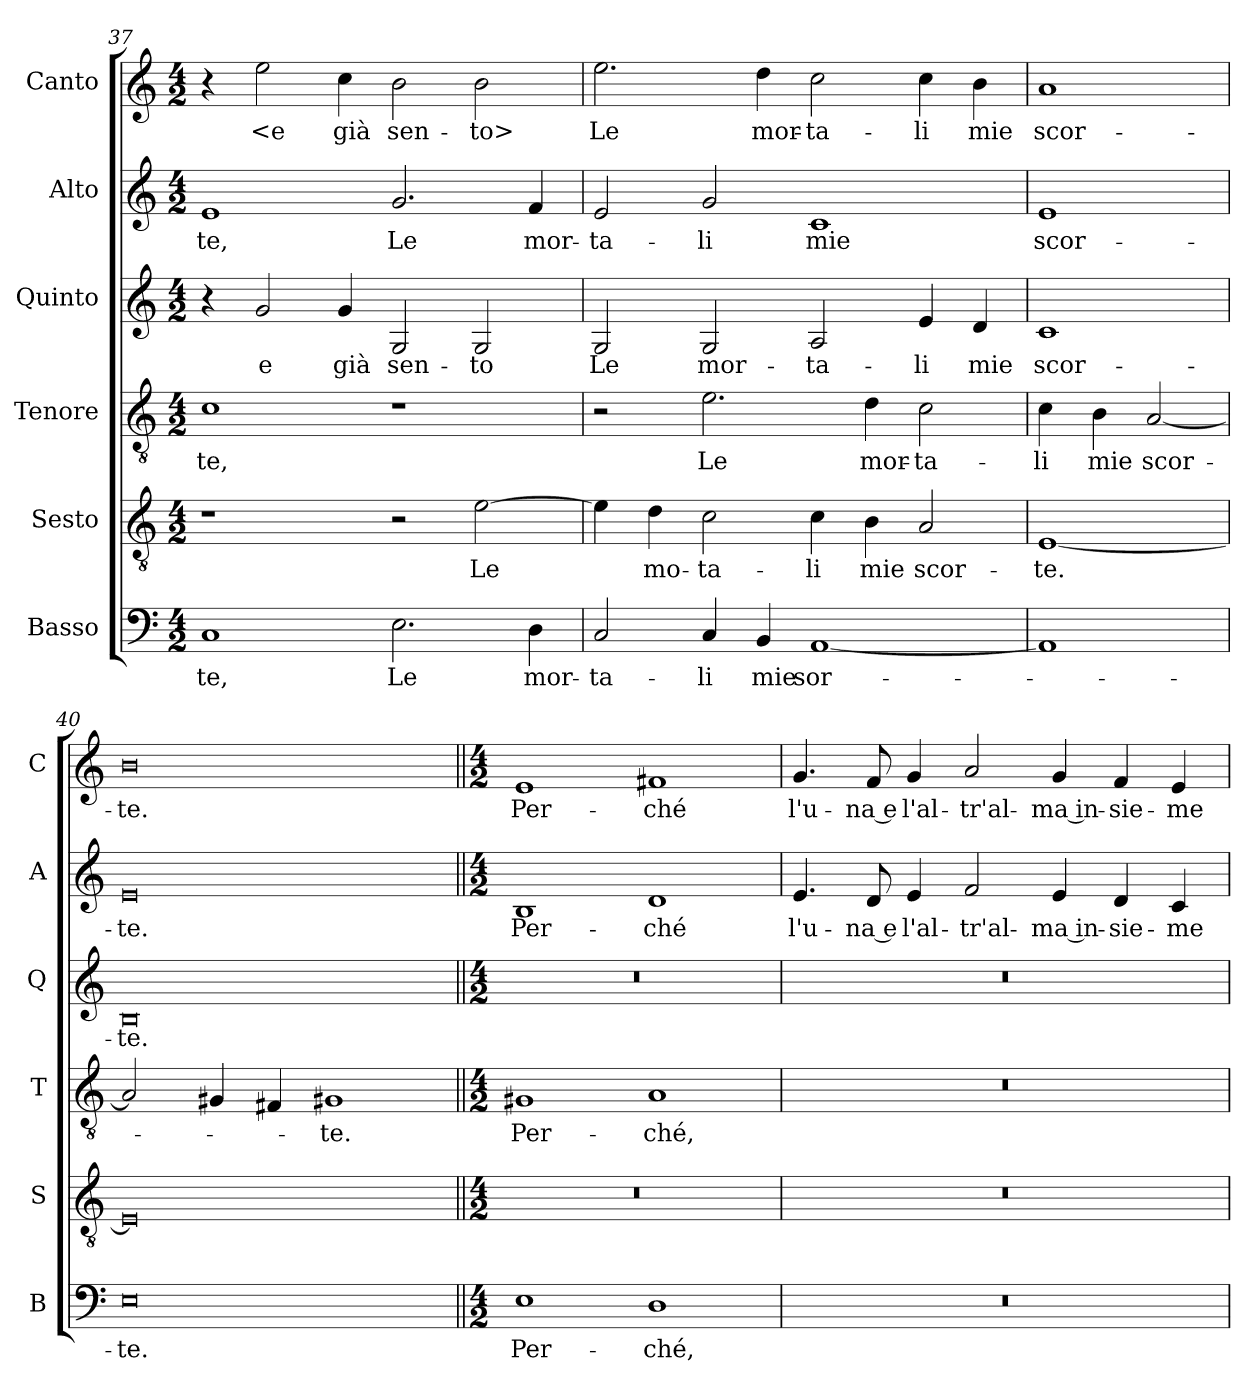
**kern	**text	**kern	**text	**kern	**text	**kern	**text	**kern	**text	**kern	**text
*part6	*part6	*part5	*part5	*part4	*part4	*part3	*part3	*part2	*part2	*part1	*part1
*staff6	*staff6	*staff5	*staff5	*staff4	*staff4	*staff3	*staff3	*staff2	*staff2	*staff1	*staff1
*I"Basso	*	*I"Sesto	*	*I"Tenore	*	*I"Quinto	*	*I"Alto	*	*I"Canto	*
*I'B	*	*I'S	*	*I'T	*	*I'Q	*	*I'A	*	*I'C	*
*clefF4	*	*clefGv2	*	*clefGv2	*	*clefG2	*	*clefG2	*	*clefG2	*
*k[]	*	*k[]	*	*k[]	*	*k[]	*	*k[]	*	*k[]	*
*a:	*	*a:	*	*a:	*	*a:	*	*a:	*	*a:	*
*M4/2	*	*M4/2	*	*M4/2	*	*M4/2	*	*M4/2	*	*M4/2	*
=37	=37	=37	=37	=37	=37	=37	=37	=37	=37	=37	=37
1C	-te,	1r	.	1c	-te,	4r	.	1e	-te,	4r	.
.	.	.	.	.	.	2g	e	.	.	2ee	<e
.	.	.	.	.	.	4g	già	.	.	4cc	già
2.E	Le	2r	.	1r	.	2G	sen-	2.g	Le	2b	sen-
.	.	[2e	Le	.	.	2G	-to	.	.	2b	-to>
4D	mor-	.	.	.	.	.	.	4f	mor-	.	.
=38	=38	=38	=38	=38	=38	=38	=38	=38	=38	=38	=38
2C	-ta-	4e]	.	2r	.	2G	Le	2e	-ta-	2.ee	Le
.	.	4d	mo-	.	.	.	.	.	.	.	.
4C	-li	2c	-ta-	2.e	Le	2G	mor-	2g	-li	.	.
4BB	mie	.	.	.	.	.	.	.	.	4dd	mor-
[1AA	sor-	4c	-li	.	.	2A	-ta-	1c	mie	2cc	-ta-
.	.	4B	mie	4d	mor-	.	.	.	.	.	.
.	.	2A	scor-	2c	-ta-	4e	-li	.	.	4cc	-li
.	.	.	.	.	.	4d	mie	.	.	4b	mie
=39	=39	=39	=39	=39	=39	=39	=39	=39	=39	=39	=39
1AA]	.	[1E	-te.	4c	-li	1c	scor-	1e	scor-	1a	scor-
.	.	.	.	4B	mie	.	.	.	.	.	.
.	.	.	.	[2A	scor-	.	.	.	.	.	.
=40	=40	=40	=40	=40	=40	=40	=40	=40	=40	=40	=40
0E	-te.	0E]	.	2A]	.	0B	-te.	0e	-te.	0b	-te.
.	.	.	.	4G#X	.	.	.	.	.	.	.
.	.	.	.	4F#X	.	.	.	.	.	.	.
.	.	.	.	1G#X	-te.	.	.	.	.	.	.
=41||	=41||	=41||	=41||	=41||	=41||	=41||	=41||	=41||	=41||	=41||	=41||
*M4/2	*	*M4/2	*	*M4/2	*	*M4/2	*	*M4/2	*	*M4/2	*
1E	Per-	0r	.	1G#X	Per-	0r	.	1B	Per-	1e	Per-
1D	-ché,	.	.	1A	-ché,	.	.	1d	-ché	1f#X	-ché
=42	=42	=42	=42	=42	=42	=42	=42	=42	=42	=42	=42
0r	.	0r	.	0r	.	0r	.	4.e	l'u-	4.g	l'u-
.	.	.	.	.	.	.	.	8d	-na e	8f	-na e
.	.	.	.	.	.	.	.	4e	l'al-	4g	l'al-
.	.	.	.	.	.	.	.	2f	-tr'al-	2a	-tr'al-
.	.	.	.	.	.	.	.	4e	-ma in-	4g	-ma in-
.	.	.	.	.	.	.	.	4d	-sie-	4f	-sie-
.	.	.	.	.	.	.	.	4c	-me	4e	-me
=	=	=	=	=	=	=	=	=	=	=	=
*-	*-	*-	*-	*-	*-	*-	*-	*-	*-	*-	*-
